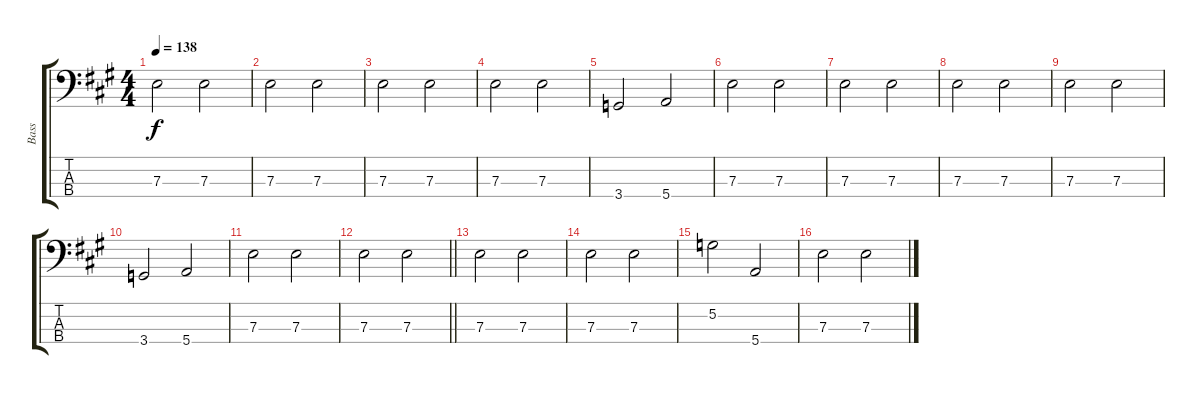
\track ("Bass" "Bass") {instrument electricbassfinger}
\staff {score tabs}
\tuning (G2 D2 A1 E1) {hide}
\ts (4 4)
\tempo 138
\clef f4
\ks a
7.3.2{dy f} 7.3.2 |
7.3.2 7.3.2 |
7.3.2 7.3.2 |
7.3.2 7.3.2 |
3.4.2 5.4.2 |
7.3.2 7.3.2 |
7.3.2 7.3.2 |
7.3.2 7.3.2 |
7.3.2 7.3.2 |
3.4.2 5.4.2 |
7.3.2 7.3.2 |
\barLineRight lightlight
7.3.2 7.3.2 |
7.3.2 7.3.2 |
7.3.2 7.3.2 |
5.2.2 5.4.2 |
7.3.2 7.3.2
